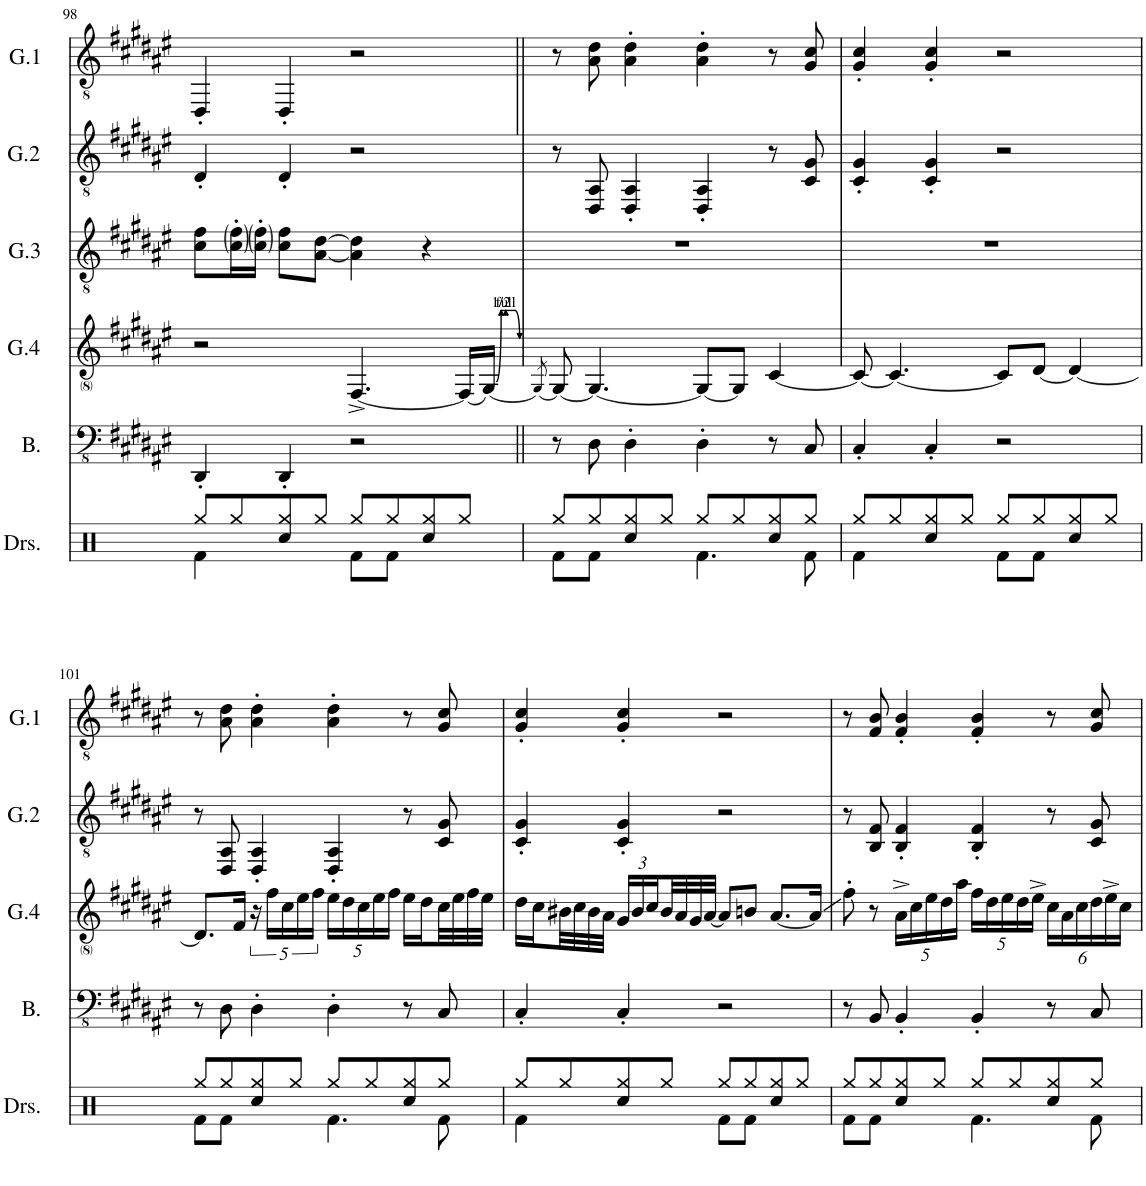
**kern	**kern	**kern	**kern	**kern
*part5	*part4	*part3	*part2	*part1
*staff5	*staff4	*staff3	*staff2	*staff1
*I"Bass	*I"Guitar 4	*I"Guitar 3	*I"Guitar 2	*I"Guitar 1
*I'B.	*I'G.4	*I'G.3	*I'G.2	*I'G.1
!!LO:PB:g=z
*clefFv4	*clefG2	*clefGv2	*clefGv2	*clefGv2
*k[f#c#g#d#a#e#]	*k[f#c#g#d#a#e#]	*k[f#c#g#d#a#e#]	*k[f#c#g#d#a#e#]	*k[f#c#g#d#a#e#]
*M4/4	*M4/4	*M4/4	*M4/4	*M4/4
=98	=98	=98	=98	=98
4DDD#'/	2r	8c#\ 8f#\L	4D#'/	4DD#'/
.	.	16c#\' 16f#\'L	.	.
.	.	16c#\' 16f#\'JJ	.	.
4DDD#'/	.	8c#\ 8f#\L	4D#'/	4DD#'/
.	.	[8A#\ [8d#\J	.	.
2r	[4.F#^/	4A#\] 4d#\]	2r	2r
.	.	4r	.	.
.	(16F#/LL]	.	.	.
.	[16G#/JJ)	.	.	.
=99||	=99||	=99||	=99||	=99||
.	8qG#/_	.	.	.
8r	8G#/_	1r	8r	8r
8DD#\	4.G#/_	.	8DD#/ 8AA#/	8A#\ 8d#\
4DD#'\	.	.	4DD#/' 4AA#/'	4A#\' 4d#\'
4DD#'\	8G#/L_	.	4DD#/' 4AA#/'	4A#\' 4d#\'
.	8G#/J]	.	.	.
8r	[4c#/	.	8r	8r
8CC#/	.	.	8C#/ 8G#/	8G#/ 8c#/
=100	=100	=100	=100	=100
4CC#'/	8c#/_	1r	4C#/' 4G#/'	4G#/' 4c#/'
.	4.c#/_	.	.	.
4CC#'/	.	.	4C#/' 4G#/'	4G#/' 4c#/'
2r	8c#/L]	.	2r	2r
.	[8d#/J	.	.	.
.	4d#/_	.	.	.
!!LO:LB:g=z
=101	=101	=101	=101	=101
8r	8.d#/L]	1r	8r	8r
8DD#\	.	.	8DD#/ 8AA#/	8A#\ 8d#\
.	16f#/Jk	.	.	.
4DD#'\	20r	.	4DD#/' 4AA#/'	4A#\' 4d#\'
.	20ff#\LL	.	.	.
.	20cc#\	.	.	.
.	20ee#\	.	.	.
.	20ff#\JJ	.	.	.
*	*Xbrackettup	*	*	*
4DD#'\	20ee#\LL	.	4DD#/' 4AA#/'	4A#\' 4d#\'
.	20dd#\	.	.	.
.	20cc#\	.	.	.
.	20ee#\	.	.	.
.	20ff#\JJ	.	.	.
8r	16ee#\LL	.	8r	8r
.	16dd#\	.	.	.
8CC#/	32cc#\L	.	8C#/ 8G#/	8G#/ 8c#/
.	32ee#\	.	.	.
.	32ff#\	.	.	.
.	32ee#\JJJ	.	.	.
=102	=102	=102	=102	=102
4CC#'/	16dd#\LL	1r	4C#/' 4G#/'	4G#/' 4c#/'
.	16cc#\	.	.	.
.	32b#X\L	.	.	.
.	32cc#\	.	.	.
.	32b#\	.	.	.
.	32a#\JJJ	.	.	.
4CC#'/	24g#/LL	.	4C#/' 4G#/'	4G#/' 4c#/'
.	24b#/	.	.	.
.	24cc#/	.	.	.
.	32b#/L	.	.	.
.	32a#/	.	.	.
.	32g#/	.	.	.
.	[32a#/JJJ	.	.	.
2r	8a#/L]	.	2r	2r
.	8bn/J	.	.	.
.	[8.a#/L	.	.	.
.	16a#/Jk]	.	.	.
=103	=103	=103	=103	=103
8r	8ff#'\	1r	8r	8r
8BBB/	8r	.	8BB/ 8F#/	8F#/ 8B/
4BBB'/	20a#^\LL	.	4BB/' 4F#/'	4F#/' 4B/'
.	20cc#\	.	.	.
.	20ee#\	.	.	.
.	20dd#\	.	.	.
.	20aa#\JJ	.	.	.
4BBB'/	20ff#\LL	.	4BB/' 4F#/'	4F#/' 4B/'
.	20dd#\	.	.	.
.	20ee#\	.	.	.
.	20dd#\	.	.	.
.	20ee#^\JJ	.	.	.
8r	24cc#\LL	.	8r	8r
.	24a#\	.	.	.
.	24cc#\	.	.	.
8CC#/	24dd#\	.	8C#/ 8G#/	8G#/ 8c#/
.	24ee#^\	.	.	.
.	24cc#\JJ	.	.	.
=	=	=	=	=
*-	*-	*-	*-	*-
